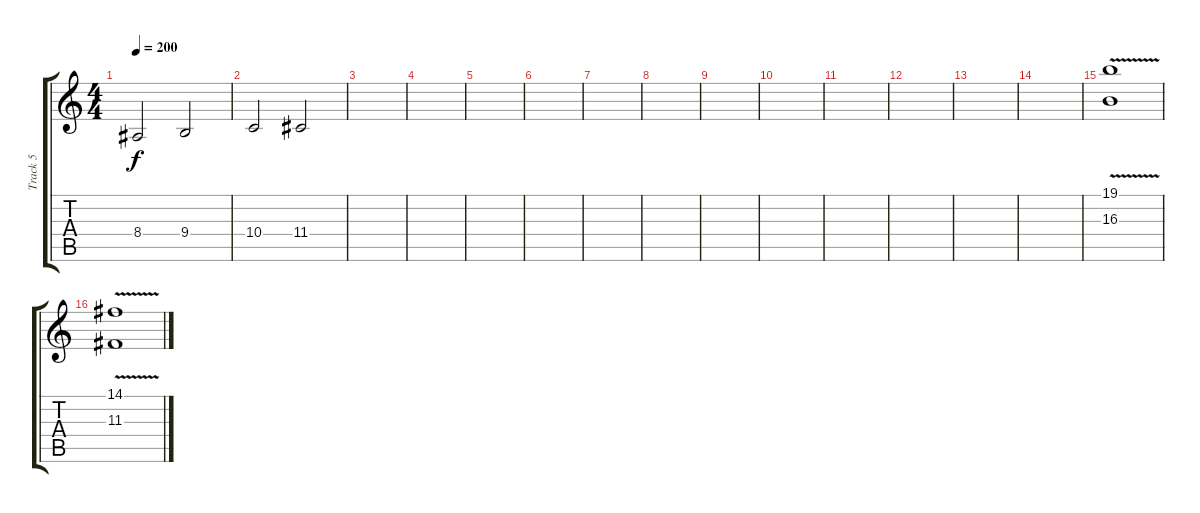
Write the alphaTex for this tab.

\track ("Track 5" "Track 5") {instrument bagpipe}
\staff {score tabs}
\tuning (E4 B3 G3 D3 A2 E2) {hide}
\ts (4 4)
\tempo 200
\clef g2
\ks c
8.4.2{dy f} 9.4.2 |
10.4.2 11.4.2 |
|
|
|
|
|
|
|
|
|
|
|
|
(19.1 16.3{v}).1 |
(14.1 11.3{v}).1
